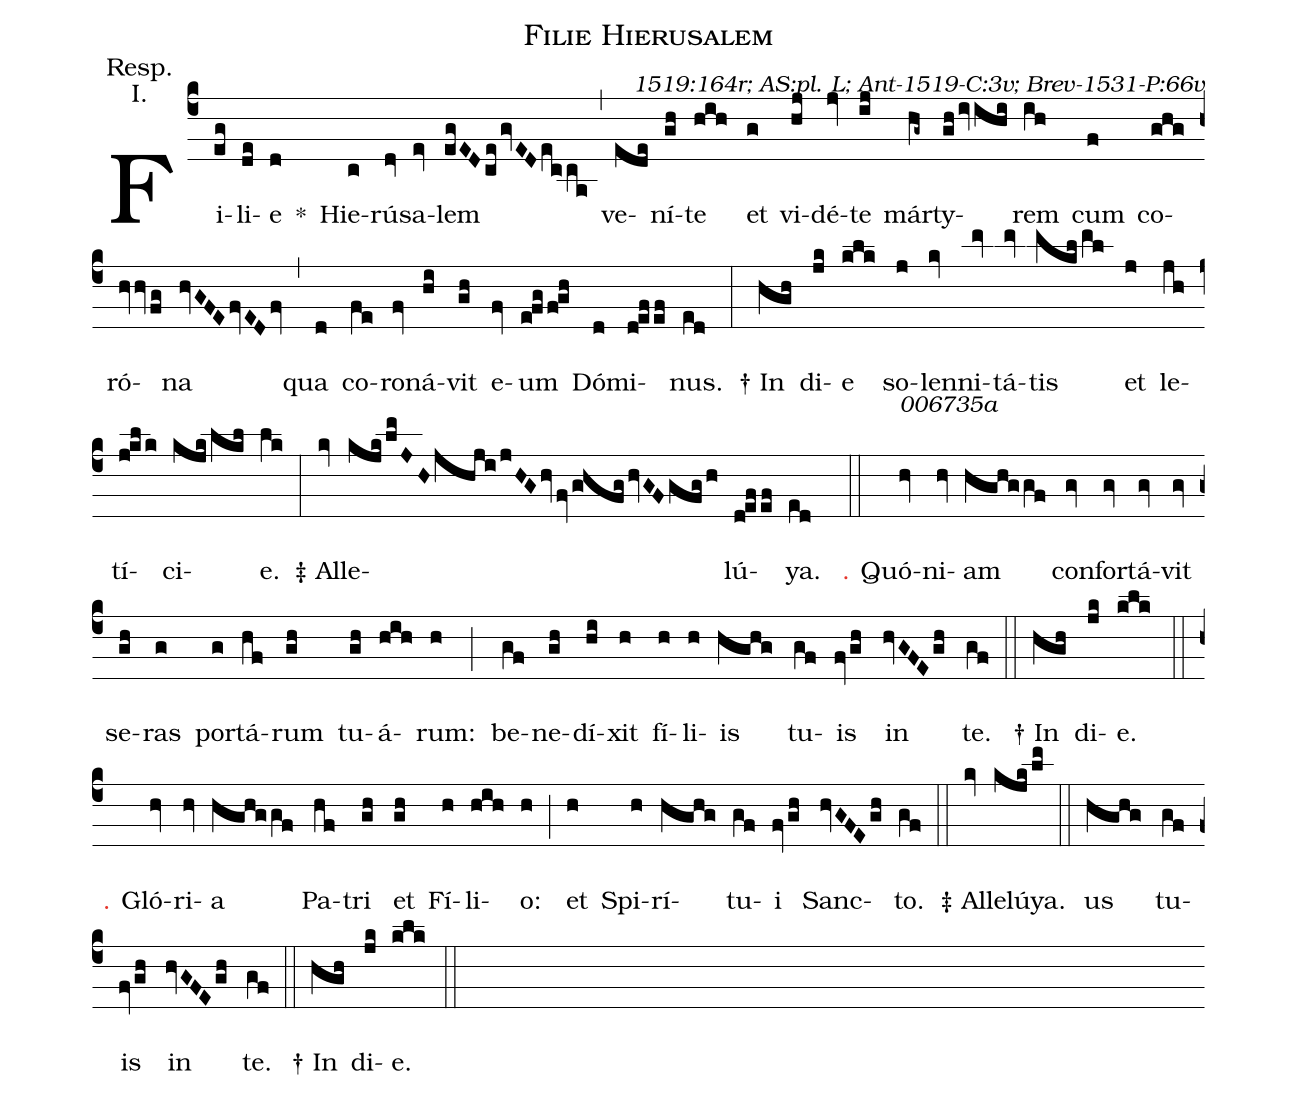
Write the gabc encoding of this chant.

name: Filie Hierusalem;
commentary: 1519:164r; AS:pl. L; Ant-1519-C:3v; Brev-1531-P:66v;
annotation: Resp.;
annotation: I.;
%%
(c4) Fi(eg)li(de)e(d) *() Hie(c)rú(dv)sa(ev)lem(egEDcegvEDecca) (,)
ve(ede)ní(gh)te(hih) et(g) vi(hj)dé(jv)te(ij) már(hg~)ty(ghivihi)rem(ih) cum(f) co(ghg)ró(hvhvfg)na(hvGFEfvEDfv) (,)
qua(d) co(fe)ro(fv)ná(hi)vit(gh) e(fv)um(efgfgh) Dó(d)mi(defef)nus.(ed) (:)

†~In(hgh) di(jk)e(klk) so(j)len(kv)ni(mv)tá(mv)tis(mklml) et(j) le(jh)tí(jklk)ci(kjklkl)e.(lk) (:)

‡~Al(kv)le(kjklmJHjhjijHGhvfvghfghvGFgfgh)lú(defef)ya.(ed) (::)

<alt>006735a</alt><c>℣.</c> Quó(hv)ni(hv)am(hghggf) con(gv)for(gv)tá(gv)vit(gv) se(gh)ras(g) por(g)tá(hf)rum(gh) tu(gh)á(hih)rum:(h) (;)
be(gf)ne(gh)dí(hi)xit(h) fí(h)li(h)is(hghg) tu(gf)is(fvgh) in(hvGFEgh) te.(gf) (::)

†~In(hgh) di(jk)e.(klk) (::)

<c>℣.</c> Gló(hv)ri(hv)a(hghggf) Pa(hf)tri(gh) et(gh) Fí(h)li(hih)o:(h) (;)
et(h) Spi(h)rí(hghg)tu(gf)i(fvgh) Sanc(hvGFEgh)to.(gf) (::)

‡~Al(kv)lelúya.(kjklm) (::)

us(hghg) tu(gf)is(fvgh) in(hvGFEgh) te.(gf) (::)

†~In(hgh) di(jk)e.(klk) (::)
